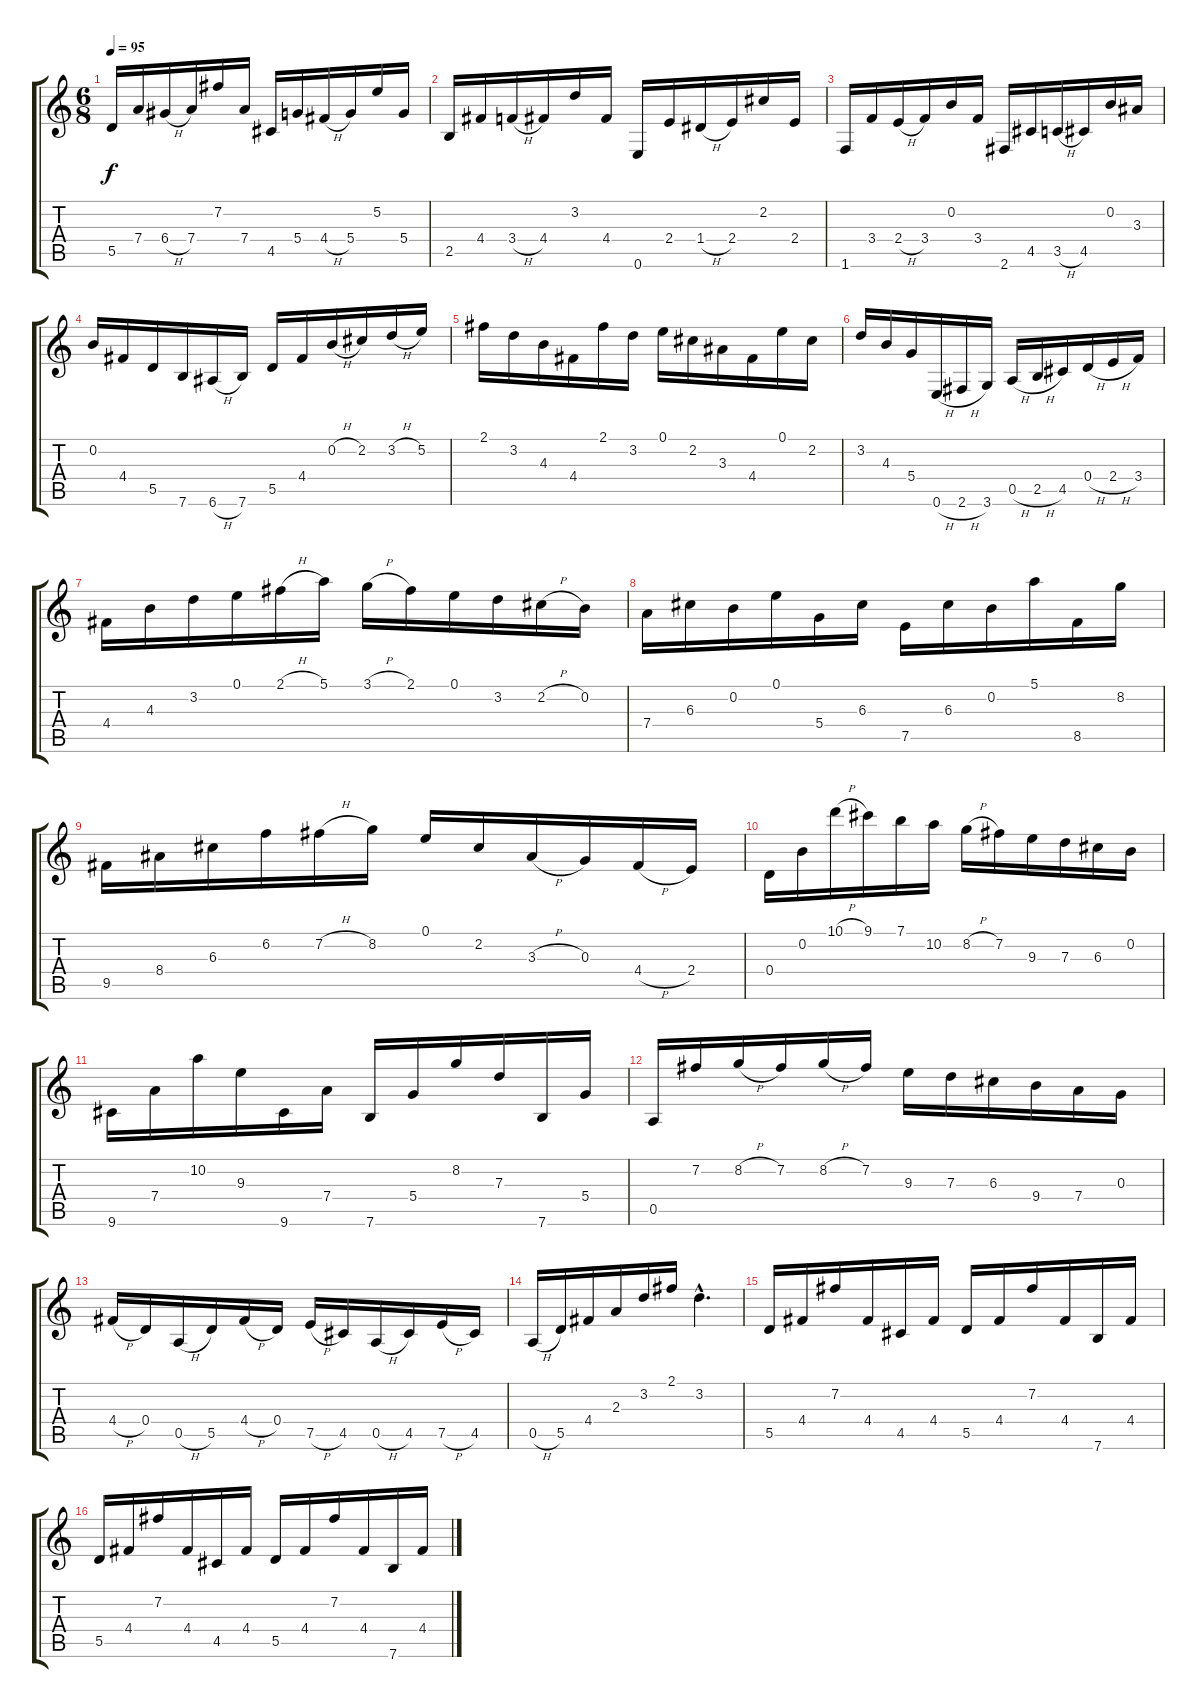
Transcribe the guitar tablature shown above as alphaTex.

\track "" {instrument acousticguitarnylon}
\staff {score tabs}
\tuning (E4 B3 G3 D3 A2 E2) {hide}
\ts (6 8)
\tempo 95
\clef g2
\ks c
5.5.16{dy f} 7.4.16 6.4{h}.16 7.4.16 7.2.16 7.4.16 4.5.16 5.4.16 4.4{h}.16 5.4.16 5.2.16 5.4.16 |
2.5.16 4.4.16 3.4{h}.16 4.4.16 3.2.16 4.4.16 0.6.16 2.4.16 1.4{h}.16 2.4.16 2.2.16 2.4.16 |
1.6.16 3.4.16 2.4{h}.16 3.4.16 0.2.16 3.4.16 2.6.16 4.5.16 3.5{h}.16 4.5.16 0.2.16 3.3.16 |
0.2.16 4.4.16 5.5.16 7.6.16 6.6{h}.16 7.6.16 5.5.16 4.4.16 0.2{h}.16 2.2.16 3.2{h}.16 5.2.16 |
2.1.16 3.2.16 4.3.16 4.4.16 2.1.16 3.2.16 0.1.16 2.2.16 3.3.16 4.4.16 0.1.16 2.2.16 |
3.2.16 4.3.16 5.4.16 0.6{h}.16 2.6{h}.16 3.6.16 0.5{h}.16 2.5{h}.16 4.5.16 0.4{h}.16 2.4{h}.16 3.4.16 |
4.4.16 4.3.16 3.2.16 0.1.16 2.1{h}.16 5.1.16 3.1{h}.16 2.1.16 0.1.16 3.2.16 2.2{h}.16 0.2.16 |
7.4.16 6.3.16 0.2.16 0.1.16 5.4.16 6.3.16 7.5.16 6.3.16 0.2.16 5.1.16 8.5.16 8.2.16 |
9.5.16 8.4.16 6.3.16 6.2.16 7.2{h}.16 8.2.16 0.1.16 2.2.16 3.3{h}.16 0.3.16 4.4{h}.16 2.4.16 |
0.4.16 0.2.16 10.1{h}.16 9.1.16 7.1.16 10.2.16 8.2{h}.16 7.2.16 9.3.16 7.3.16 6.3.16 0.2.16 |
9.6.16 7.4.16 10.2.16 9.3.16 9.6.16 7.4.16 7.6.16 5.4.16 8.2.16 7.3.16 7.6.16 5.4.16 |
0.5.16 7.2.16 8.2{h}.16 7.2.16 8.2{h}.16 7.2.16 9.3.16 7.3.16 6.3.16 9.4.16 7.4.16 0.3.16 |
4.4{h}.16 0.4.16 0.5{h}.16 5.5.16 4.4{h}.16 0.4.16 7.5{h}.16 4.5.16 0.5{h}.16 4.5.16 7.5{h}.16 4.5.16 |
0.5{h}.16 5.5.16 4.4.16 2.3.16 3.2.16 2.1.16 3.2{hac}.4{d} |
5.5.16 4.4.16 7.2.16 4.4.16 4.5.16 4.4.16 5.5.16 4.4.16 7.2.16 4.4.16 7.6.16 4.4.16 |
5.5.16 4.4.16 7.2.16 4.4.16 4.5.16 4.4.16 5.5.16 4.4.16 7.2.16 4.4.16 7.6.16 4.4.16
